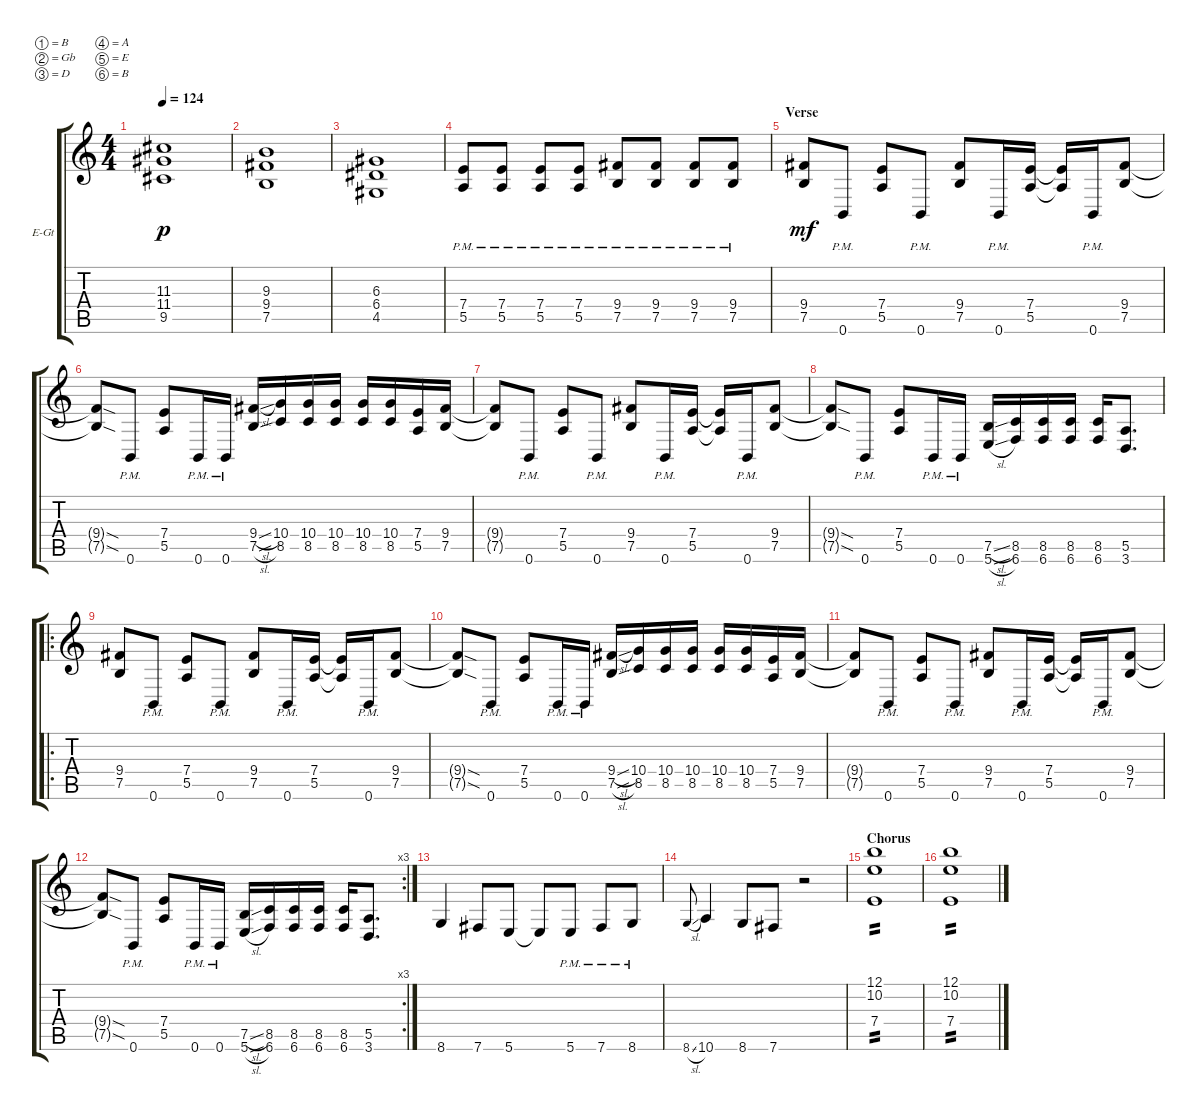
\bracketExtendMode groupsimilarinstruments
\firstSystemTrackNameOrientation horizontal
\otherSystemsTrackNameOrientation horizontal
\track ("Electric Guitar 2" "E-Gt") {instrument distortionguitar}
\staff {score tabs}
\tuning (B3 Gb3 D3 A2 E2 B1)
\ts (4 4)
\tempo 124
\clef g2
\ks c
(11.4 9.5 11.3).1{dy p} |
(7.5 9.4 9.3).1 |
(4.5 6.4 6.3).1 |
(5.5{pm} 7.4{pm}).8 (5.5{pm} 7.4{pm}).8 (5.5{pm} 7.4{pm}).8 (5.5{pm} 7.4{pm}).8 (7.5{pm} 9.4{pm}).8 (7.5{pm} 9.4{pm}).8 (7.5{pm} 9.4{pm}).8 (7.5{pm} 9.4{pm}).8 |
\section ("" "Verse")
(7.5 9.4).8{dy mf} 0.6{pm}.8 (5.5 7.4).8 0.6{pm}.8 (7.5 9.4).8 0.6{pm}.16 (5.5 7.4).16 (5.5{t} 7.4{t}).16 0.6{pm}.16 (7.5 9.4).8 |
(7.5{sod t} 9.4{sod t}).8 0.6{pm}.8 (5.5 7.4).8 0.6{pm}.16 0.6{pm}.16 (7.5{sl} 9.4{sl}).16 (8.5 10.4).16 (8.5 10.4).16 (8.5 10.4).16 (8.5 10.4).16 (8.5 10.4).16 (7.4 5.5).16 (7.5 9.4).16 |
(7.5{t} 9.4{t}).8 0.6{pm}.8 (5.5 7.4).8 0.6{pm}.8 (7.5 9.4).8 0.6{pm}.16 (5.5 7.4).16 (5.5{t} 7.4{t}).16 0.6{pm}.16 (7.5 9.4).8 |
(7.5{sod t} 9.4{sod t}).8 0.6{pm}.8 (5.5 7.4).8 0.6{pm}.16 0.6{pm}.16 (7.5{sl} 5.6{sl}).16 (8.5 6.6).16 (8.5 6.6).16 (8.5 6.6).16 (8.5 6.6).16 (3.6 5.5).8{d} |
\ro
(7.5 9.4).8 0.6{pm}.8 (5.5 7.4).8 0.6{pm}.8 (7.5 9.4).8 0.6{pm}.16 (5.5 7.4).16 (5.5{t} 7.4{t}).16 0.6{pm}.16 (7.5 9.4).8 |
(7.5{sod t} 9.4{sod t}).8 0.6{pm}.8 (5.5 7.4).8 0.6{pm}.16 0.6{pm}.16 (7.5{sl} 9.4{sl}).16 (8.5 10.4).16 (8.5 10.4).16 (8.5 10.4).16 (8.5 10.4).16 (8.5 10.4).16 (7.4 5.5).16 (7.5 9.4).16 |
(7.5{t} 9.4{t}).8 0.6{pm}.8 (5.5 7.4).8 0.6{pm}.8 (7.5 9.4).8 0.6{pm}.16 (5.5 7.4).16 (5.5{t} 7.4{t}).16 0.6{pm}.16 (7.5 9.4).8 |
\rc 3
(7.5{sod t} 9.4{sod t}).8 0.6{pm}.8 (5.5 7.4).8 0.6{pm}.16 0.6{pm}.16 (7.5{sl} 5.6{sl}).16 (8.5 6.6).16 (8.5 6.6).16 (8.5 6.6).16 (8.5 6.6).16 (3.6 5.5).8{d} |
8.6.4 7.6.8 5.6.8 5.6{t}.8 5.6{pm}.8 7.6{pm}.8 8.6{pm}.8 |
8.6{sl}.8{gr onbeat} 10.6.4 8.6.8 7.6.8 r.2 |
\section ("" "Chorus")
(12.1 10.2 7.4).1{tp 2} |
(12.1 10.2 7.4).1{tp 2}
